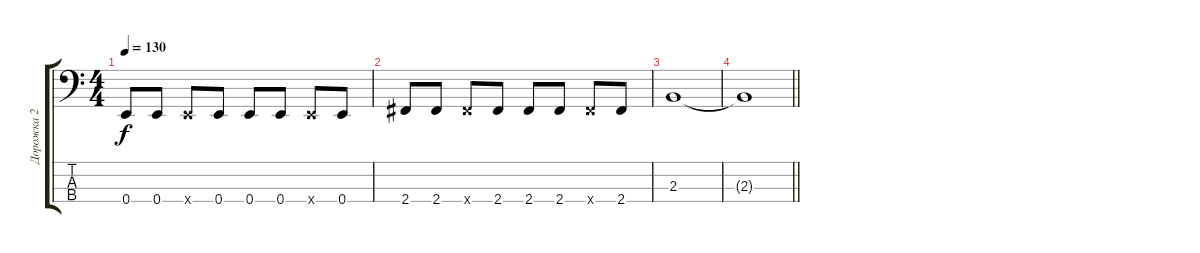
\track ("Дорожка 2" "Дорожка 2") {instrument electricbassfinger}
\staff {score tabs}
\tuning (G2 D2 A1 E1) {hide}
\ts (4 4)
\tempo 130
\clef f4
\ks c
0.4.8{dy f} 0.4.8 0.4{x}.8 0.4.8 0.4.8 0.4.8 0.4{x}.8 0.4.8 |
2.4.8 2.4.8 2.4{x}.8 2.4.8 2.4.8 2.4.8 2.4{x}.8 2.4.8 |
2.3.1 |
\barLineRight lightlight
2.3{t}.1
